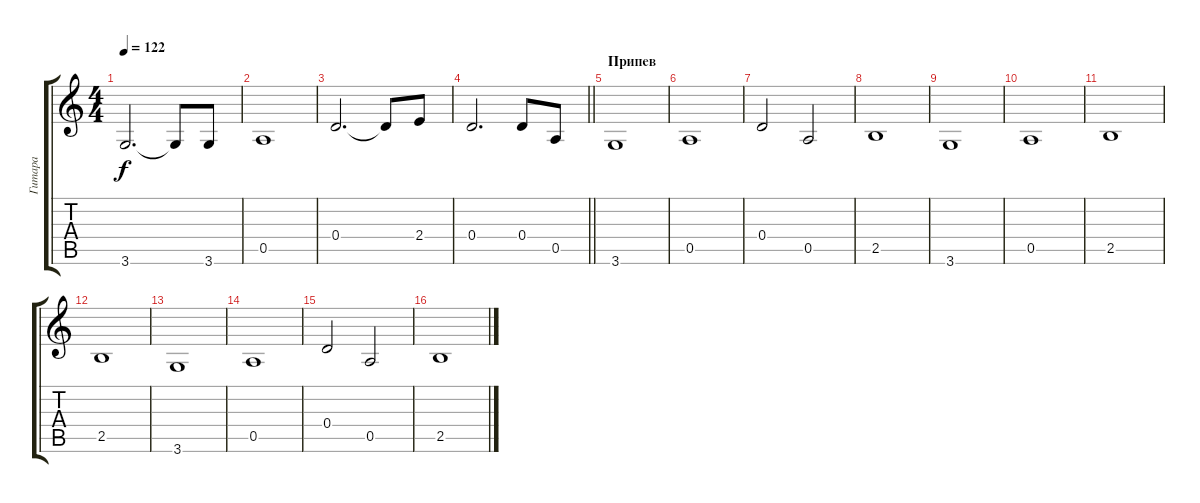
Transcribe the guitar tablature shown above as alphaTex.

\track ("Гитара" "Гитара") {instrument electricguitarmuted}
\staff {score tabs}
\tuning (E4 B3 G3 D3 A2 E2) {hide}
\ts (4 4)
\tempo 122
\clef g2
\ks c
3.6.2{d dy f} 3.6{t}.8 3.6.8 |
0.5.1 |
0.4.2{d} 0.4{t}.8 2.4.8 |
\barLineRight lightlight
0.4.2{d} 0.4.8 0.5.8 |
\section ("" "Припев")
3.6.1 |
0.5.1 |
0.4.2 0.5.2 |
2.5.1 |
3.6.1 |
0.5.1 |
2.5.1 |
2.5.1 |
3.6.1 |
0.5.1 |
0.4.2 0.5.2 |
2.5.1
